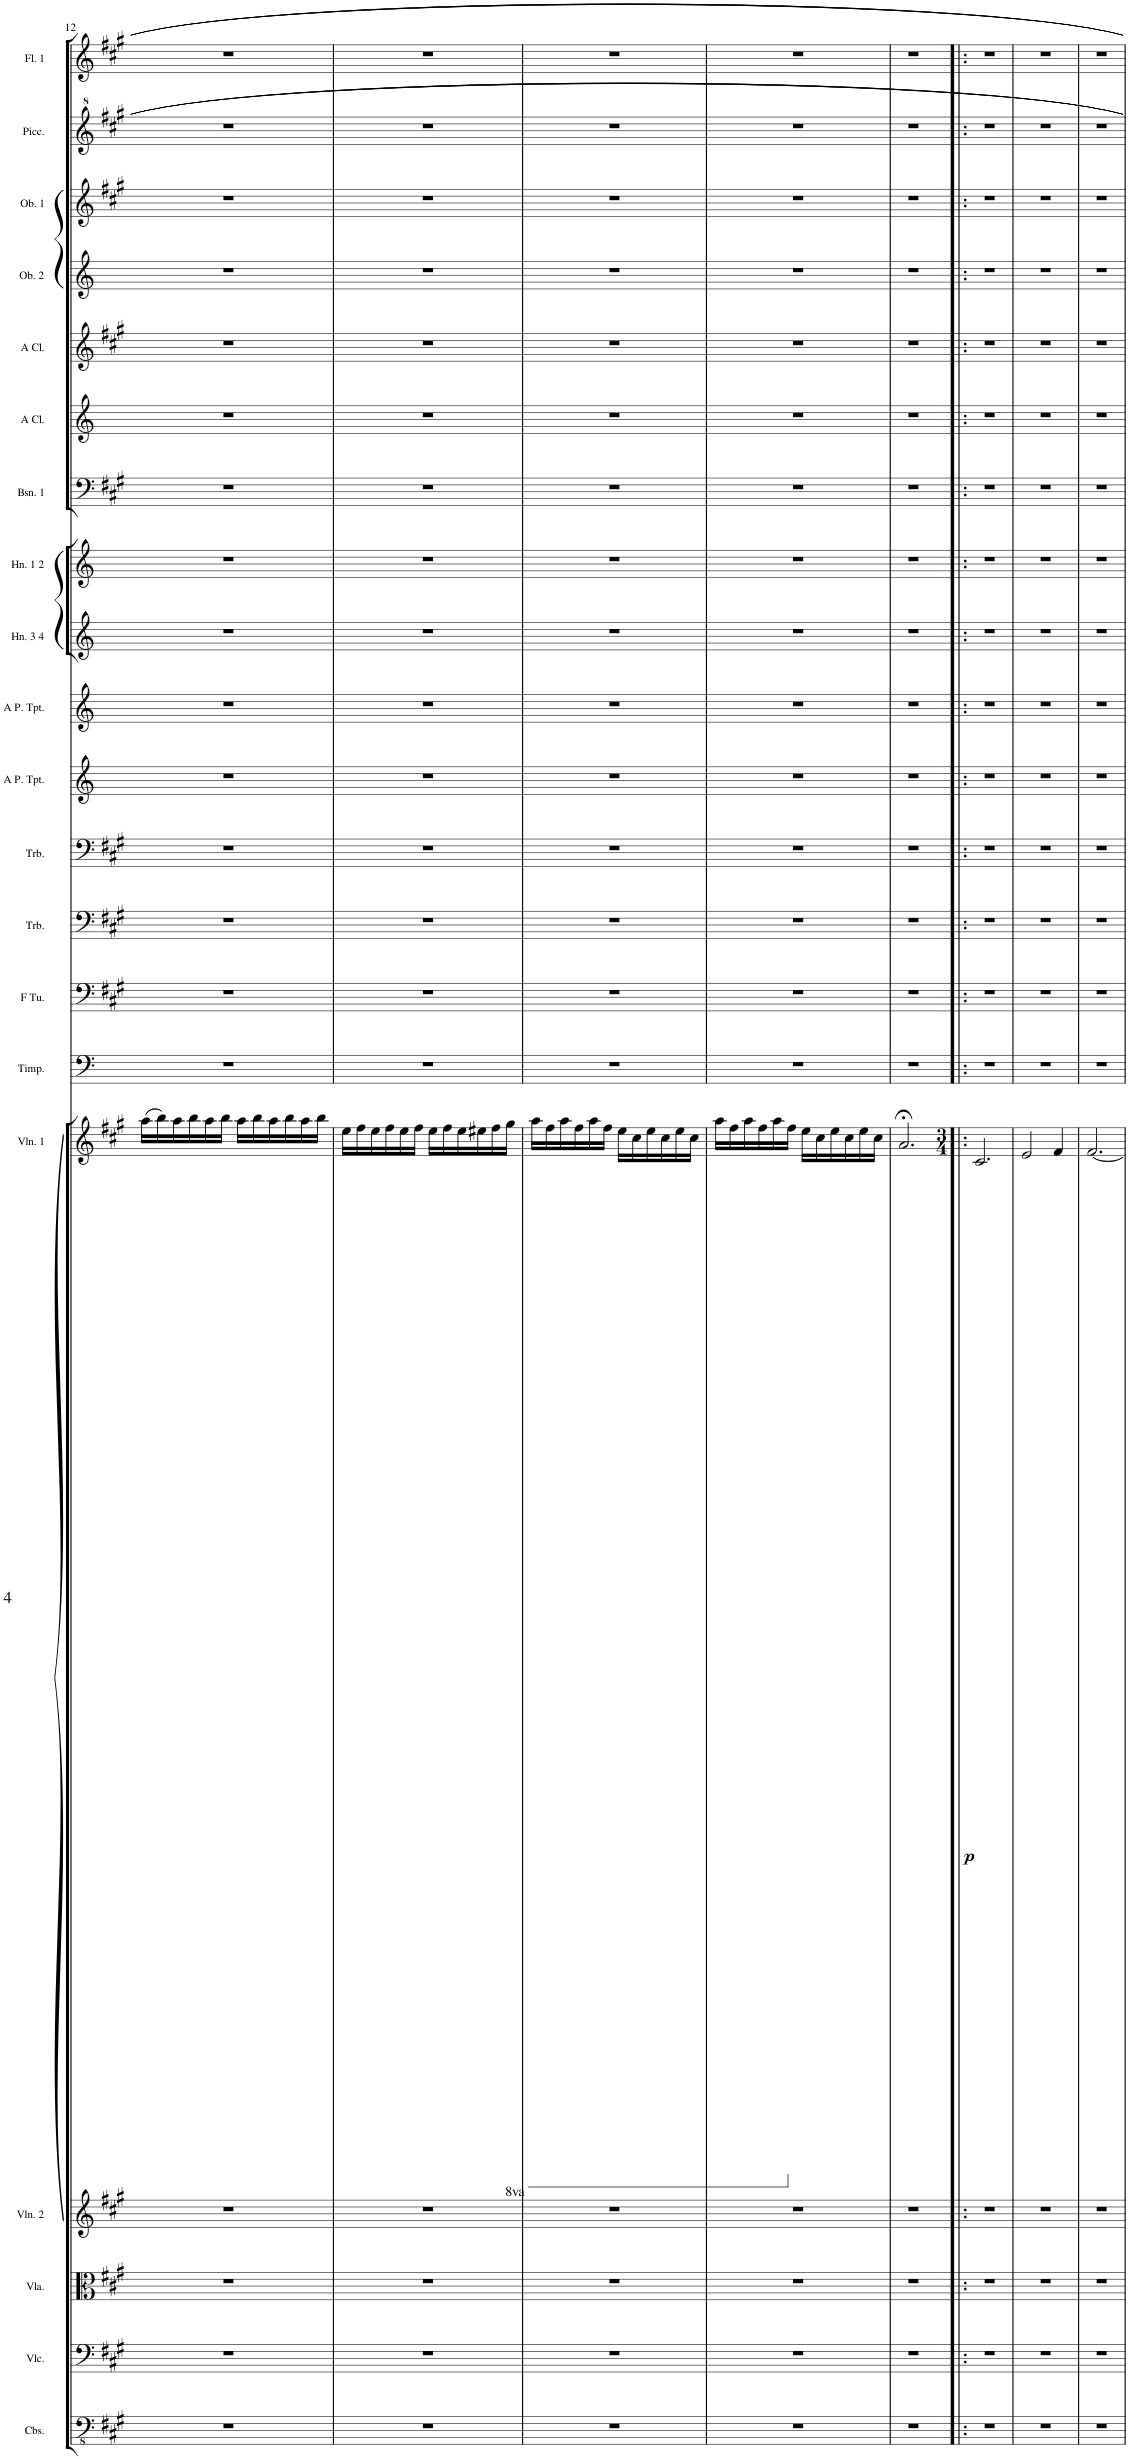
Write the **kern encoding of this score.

**kern	**kern	**kern	**kern	**kern	**dynam	**kern	**kern	**kern	**kern	**kern	**kern	**kern	**kern	**kern	**kern	**kern	**kern	**kern	**kern	**kern
*part20	*part19	*part18	*part17	*part16	*part16	*part15	*part14	*part13	*part12	*part11	*part10	*part9	*part8	*part7	*part6	*part5	*part4	*part3	*part2	*part1
*staff20	*staff19	*staff18	*staff17	*staff16	*staff16	*staff15	*staff14	*staff13	*staff12	*staff11	*staff10	*staff9	*staff8	*staff7	*staff6	*staff5	*staff4	*staff3	*staff2	*staff1
*I"Contrabass	*I"Violoncello	*I"Viola	*I"Violin 2	*I"Violin 1	*	*I"Timpani	*I"F Tuba	*I"Trombone	*I"Trombone	*I"A Piccolo Trumpet	*I"A Piccolo Trumpet	*I"Horn 3 4	*I"Horn 1 2	*I"Bassoon 1	*I"A Clarinet	*I"A Clarinet	*I"Oboe 2	*I"Oboe 1	*I"Piccolo	*I"Flute 1
*I'Cbs.	*I'Vlc.	*I'Vla.	*I'Vln. 2	*I'Vln. 1	*	*I'Timp.	*I'F Tu.	*I'Trb.	*I'Trb.	*I'A P. Tpt.	*I'A P. Tpt.	*I'Hn. 3 4	*I'Hn. 1 2	*I'Bsn. 1	*I'A Cl.	*I'A Cl.	*I'Ob. 2	*I'Ob. 1	*I'Picc.	*I'Fl. 1
!!LO:PB:g=z
*clefFv4	*clefF4	*clefC3	*clefG2	*clefG2	*	*clefF4	*clefF4	*clefF4	*clefF4	*clefG2	*clefG2	*clefG2	*clefG2	*clefF4	*clefG2	*clefG2	*clefG2	*clefG2	*clefG^2	*clefG2
*	*	*	*	*	*	*	*	*	*	*Trd-5c-9	*Trd-5c-9	*Trd4c7	*Trd4c7	*	*Trd2c3	*Trd2c3	*	*	*Trd-7c-12	*
*k[f#c#g#]	*k[f#c#g#]	*k[f#c#g#]	*k[f#c#g#]	*k[f#c#g#]	*	*k[]	*k[f#c#g#]	*k[f#c#g#]	*k[f#c#g#]	*k[]	*k[]	*k[]	*k[]	*k[f#c#g#]	*k[]	*k[f#c#g#]	*k[]	*k[f#c#g#]	*k[f#c#g#]	*k[f#c#g#]
*M6/8	*M6/8	*M6/8	*M6/8	*M6/8	*	*M6/8	*M6/8	*M6/8	*M6/8	*M6/8	*M6/8	*M6/8	*M6/8	*M6/8	*M6/8	*M6/8	*M6/8	*M6/8	*M6/8	*M6/8
=12	=12	=12	=12	=12	=12	=12	=12	=12	=12	=12	=12	=12	=12	=12	=12	=12	=12	=12	=12	=12
2.r	2.r	2.r	2.r	(16aa\LL	.	2.r	2.r	2.r	2.r	2.r	2.r	2.r	2.r	2.r	2.r	2.r	2.r	2.r	2.r	2.r
.	.	.	.	16bb\)	.	.	.	.	.	.	.	.	.	.	.	.	.	.	.	.
.	.	.	.	16aa\	.	.	.	.	.	.	.	.	.	.	.	.	.	.	.	.
.	.	.	.	16bb\	.	.	.	.	.	.	.	.	.	.	.	.	.	.	.	.
.	.	.	.	16aa\	.	.	.	.	.	.	.	.	.	.	.	.	.	.	.	.
.	.	.	.	16bb\JJ	.	.	.	.	.	.	.	.	.	.	.	.	.	.	.	.
.	.	.	.	16aa\LL	.	.	.	.	.	.	.	.	.	.	.	.	.	.	.	.
.	.	.	.	16bb\	.	.	.	.	.	.	.	.	.	.	.	.	.	.	.	.
.	.	.	.	16aa\	.	.	.	.	.	.	.	.	.	.	.	.	.	.	.	.
.	.	.	.	16bb\	.	.	.	.	.	.	.	.	.	.	.	.	.	.	.	.
.	.	.	.	16aa\	.	.	.	.	.	.	.	.	.	.	.	.	.	.	.	.
.	.	.	.	16bb\JJ	.	.	.	.	.	.	.	.	.	.	.	.	.	.	.	.
=13	=13	=13	=13	=13	=13	=13	=13	=13	=13	=13	=13	=13	=13	=13	=13	=13	=13	=13	=13	=13
2.r	2.r	2.r	2.r	16ee\LL	.	2.r	2.r	2.r	2.r	2.r	2.r	2.r	2.r	2.r	2.r	2.r	2.r	2.r	2.r	2.r
.	.	.	.	16ff#\	.	.	.	.	.	.	.	.	.	.	.	.	.	.	.	.
.	.	.	.	16ee\	.	.	.	.	.	.	.	.	.	.	.	.	.	.	.	.
.	.	.	.	16ff#\	.	.	.	.	.	.	.	.	.	.	.	.	.	.	.	.
.	.	.	.	16ee\	.	.	.	.	.	.	.	.	.	.	.	.	.	.	.	.
.	.	.	.	16ff#\JJ	.	.	.	.	.	.	.	.	.	.	.	.	.	.	.	.
.	.	.	.	16ee\LL	.	.	.	.	.	.	.	.	.	.	.	.	.	.	.	.
.	.	.	.	16ff#\	.	.	.	.	.	.	.	.	.	.	.	.	.	.	.	.
.	.	.	.	16ee\	.	.	.	.	.	.	.	.	.	.	.	.	.	.	.	.
.	.	.	.	16ee#X\	.	.	.	.	.	.	.	.	.	.	.	.	.	.	.	.
.	.	.	.	16ff#\	.	.	.	.	.	.	.	.	.	.	.	.	.	.	.	.
*	*	*	*	*8va	*	*	*	*	*	*	*	*	*	*	*	*	*	*	*	*
.	.	.	.	16ggg#\JJ	.	.	.	.	.	.	.	.	.	.	.	.	.	.	.	.
=14	=14	=14	=14	=14	=14	=14	=14	=14	=14	=14	=14	=14	=14	=14	=14	=14	=14	=14	=14	=14
*	*	*	*	*X8va	*	*	*	*	*	*	*	*	*	*	*	*	*	*	*	*
2.r	2.r	2.r	2.r	16aa\LL	.	2.r	2.r	2.r	2.r	2.r	2.r	2.r	2.r	2.r	2.r	2.r	2.r	2.r	2.r	2.r
.	.	.	.	16ff#\	.	.	.	.	.	.	.	.	.	.	.	.	.	.	.	.
.	.	.	.	16aa\	.	.	.	.	.	.	.	.	.	.	.	.	.	.	.	.
.	.	.	.	16ff#\	.	.	.	.	.	.	.	.	.	.	.	.	.	.	.	.
.	.	.	.	16aa\	.	.	.	.	.	.	.	.	.	.	.	.	.	.	.	.
.	.	.	.	16ff#\JJ	.	.	.	.	.	.	.	.	.	.	.	.	.	.	.	.
.	.	.	.	16ee\LL	.	.	.	.	.	.	.	.	.	.	.	.	.	.	.	.
.	.	.	.	16cc#\	.	.	.	.	.	.	.	.	.	.	.	.	.	.	.	.
.	.	.	.	16ee\	.	.	.	.	.	.	.	.	.	.	.	.	.	.	.	.
.	.	.	.	16cc#\	.	.	.	.	.	.	.	.	.	.	.	.	.	.	.	.
.	.	.	.	16ee\	.	.	.	.	.	.	.	.	.	.	.	.	.	.	.	.
.	.	.	.	16cc#\JJ	.	.	.	.	.	.	.	.	.	.	.	.	.	.	.	.
=15	=15	=15	=15	=15	=15	=15	=15	=15	=15	=15	=15	=15	=15	=15	=15	=15	=15	=15	=15	=15
2.r	2.r	2.r	2.r	16aa\LL	.	2.r	2.r	2.r	2.r	2.r	2.r	2.r	2.r	2.r	2.r	2.r	2.r	2.r	2.r	2.r
.	.	.	.	16ff#\	.	.	.	.	.	.	.	.	.	.	.	.	.	.	.	.
.	.	.	.	16aa\	.	.	.	.	.	.	.	.	.	.	.	.	.	.	.	.
.	.	.	.	16ff#\	.	.	.	.	.	.	.	.	.	.	.	.	.	.	.	.
.	.	.	.	16aa\	.	.	.	.	.	.	.	.	.	.	.	.	.	.	.	.
.	.	.	.	16ff#\JJ	.	.	.	.	.	.	.	.	.	.	.	.	.	.	.	.
.	.	.	.	16ee\LL	.	.	.	.	.	.	.	.	.	.	.	.	.	.	.	.
.	.	.	.	16cc#\	.	.	.	.	.	.	.	.	.	.	.	.	.	.	.	.
.	.	.	.	16ee\	.	.	.	.	.	.	.	.	.	.	.	.	.	.	.	.
.	.	.	.	16cc#\	.	.	.	.	.	.	.	.	.	.	.	.	.	.	.	.
.	.	.	.	16ee\	.	.	.	.	.	.	.	.	.	.	.	.	.	.	.	.
.	.	.	.	16cc#\JJ	.	.	.	.	.	.	.	.	.	.	.	.	.	.	.	.
=16	=16	=16	=16	=16	=16	=16	=16	=16	=16	=16	=16	=16	=16	=16	=16	=16	=16	=16	=16	=16
2.r	2.r	2.r	2.r	2.a;</	.	2.r	2.r	2.r	2.r	2.r	2.r	2.r	2.r	2.r	2.r	2.r	2.r	2.r	2.r	2.r
=17!|:	=17!|:	=17!|:	=17!|:	=17!|:	=17!|:	=17!|:	=17!|:	=17!|:	=17!|:	=17!|:	=17!|:	=17!|:	=17!|:	=17!|:	=17!|:	=17!|:	=17!|:	=17!|:	=17!|:	=17!|:
*	*	*	*	*M3/4	*	*	*	*	*	*	*	*	*	*	*	*	*	*	*	*
!	!	!	!	!	!LO:DY:b	!	!	!	!	!	!	!	!	!	!	!	!	!	!	!
2.r	2.r	2.r	2.r	2.c#/	p	2.r	2.r	2.r	2.r	2.r	2.r	2.r	2.r	2.r	2.r	2.r	2.r	2.r	2.r	2.r
=18	=18	=18	=18	=18	=18	=18	=18	=18	=18	=18	=18	=18	=18	=18	=18	=18	=18	=18	=18	=18
2.r	2.r	2.r	2.r	2e/	.	2.r	2.r	2.r	2.r	2.r	2.r	2.r	2.r	2.r	2.r	2.r	2.r	2.r	2.r	2.r
.	.	.	.	4f#/	.	.	.	.	.	.	.	.	.	.	.	.	.	.	.	.
=19	=19	=19	=19	=19	=19	=19	=19	=19	=19	=19	=19	=19	=19	=19	=19	=19	=19	=19	=19	=19
2.r	2.r	2.r	2.r	[2.f#/	.	2.r	2.r	2.r	2.r	2.r	2.r	2.r	2.r	2.r	2.r	2.r	2.r	2.r	2.r	2.r
=	=	=	=	=	=	=	=	=	=	=	=	=	=	=	=	=	=	=	=	=
*-	*-	*-	*-	*-	*-	*-	*-	*-	*-	*-	*-	*-	*-	*-	*-	*-	*-	*-	*-	*-
